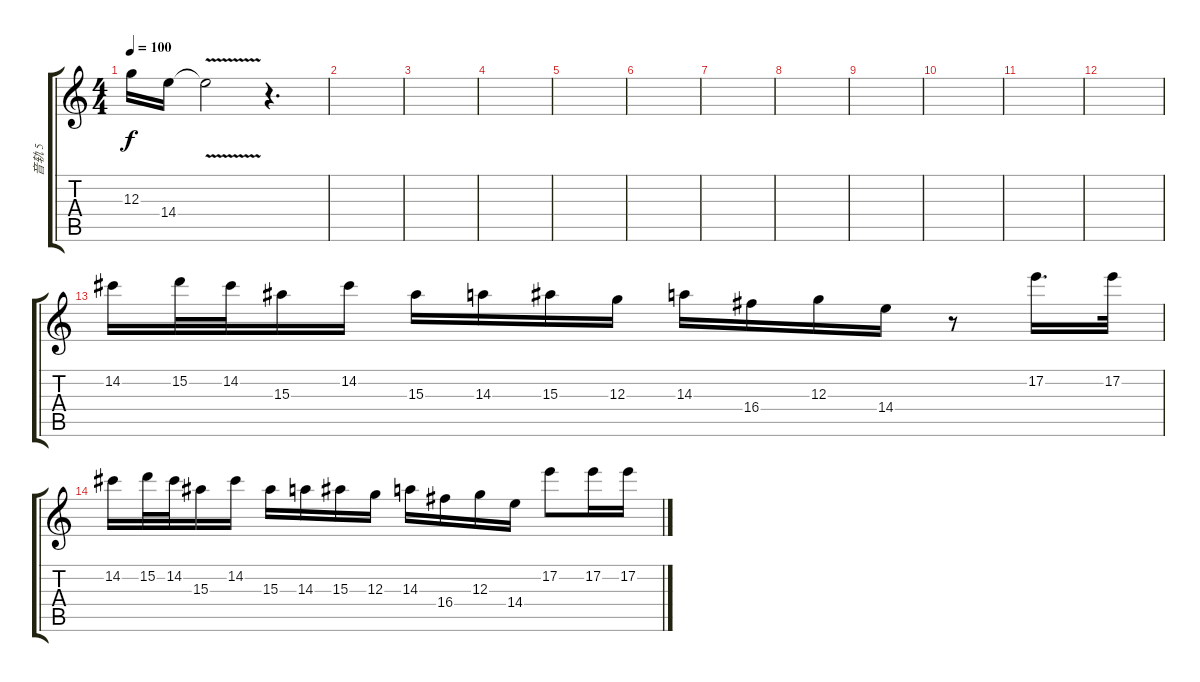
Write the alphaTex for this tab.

\track ("音轨 5" "音轨 5") {instrument distortionguitar}
\staff {score tabs}
\tuning (E4 B3 G3 D3 A2 E2) {hide}
\ts (4 4)
\tempo 100
\clef g2
\ks c
12.3.16{dy f} 14.4.16 14.4{v t}.2 r.4{d} |
|
|
|
|
|
|
|
|
|
|
|
14.2.16 15.2.32 14.2.32 15.3.16 14.2.16 15.3.16 14.3.16 15.3.16 12.3.16 14.3.16 16.4.16 12.3.16 14.4.16 r.8 17.2.16{d} 17.2.32 |
14.2.16 15.2.32 14.2.32 15.3.16 14.2.16 15.3.16 14.3.16 15.3.16 12.3.16 14.3.16 16.4.16 12.3.16 14.4.16 17.2.8 17.2.16 17.2.16
